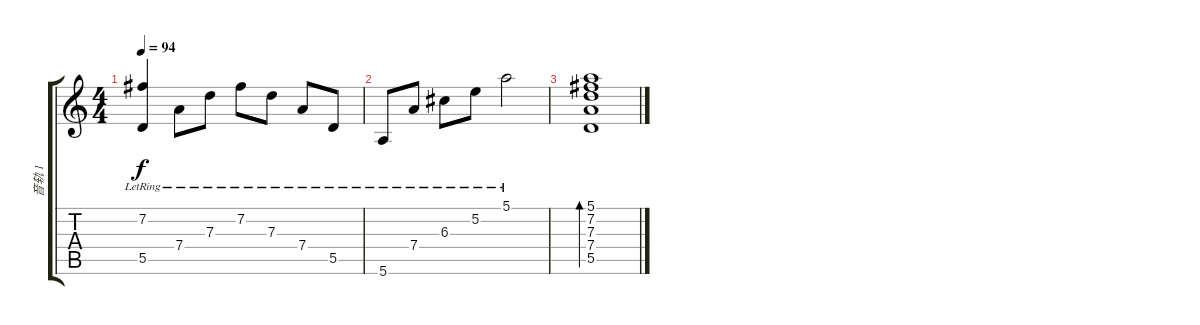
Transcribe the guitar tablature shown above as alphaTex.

\track ("音轨 1" "音轨 1") {instrument acousticguitarsteel}
\staff {score tabs}
\tuning (E4 B3 G3 D3 A2 E2) {hide}
\ts (4 4)
\tempo 94
\clef g2
\ks c
(7.2{lr} 5.5{lr}).4{dy f} 7.4{lr}.8 7.3{lr}.8 7.2{lr}.8 7.3{lr}.8 7.4{lr}.8 5.5{lr}.8 |
5.6{lr}.8 7.4{lr}.8 6.3{lr}.8 5.2{lr}.8 5.1{lr}.2 |
(5.1 7.2 7.3 7.4 5.5).1{bd 480 txt ""}
